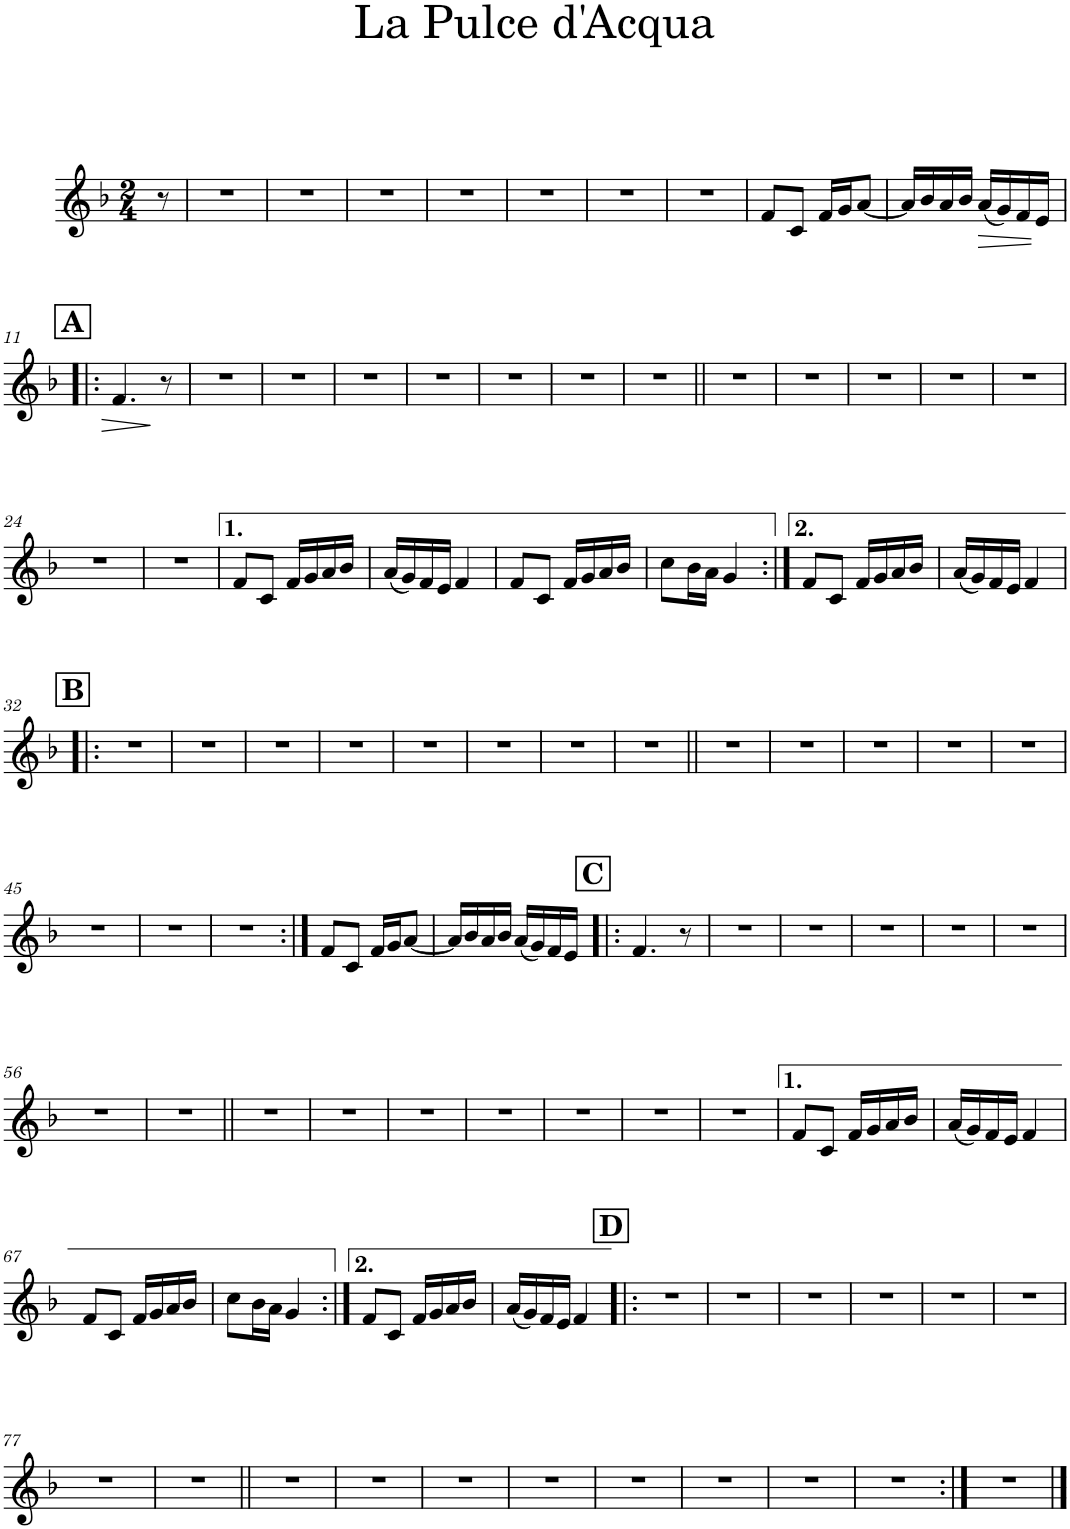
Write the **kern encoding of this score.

**kern	**dynam
*part1	*part1
*staff1	*staff1
*I"Bb Trumpet	*
*I'Bb Tpt.	*
*clefG2	*
*Trd1c2	*
*k[b-]	*
*M2/4	*
=1	=1
8r	.
=2	=2
2r	.
=3	=3
2r	.
=4	=4
2r	.
=5	=5
2r	.
=6	=6
2r	.
=7	=7
2r	.
=8	=8
2r	.
=9	=9
8f/L	.
8c/J	.
16f/LL	.
16g/J	.
[8a/J	.
=10	=10
16a/LL]	.
16b-/	.
16a/	.
16b-/JJ	.
!	!LO:HP:b
(16a/LL	>
16g/)	.
16f/	.
16e/JJ	.
!!LO:LB:g=z
!!LO:REH:place=s1:a:B:cj:fs=14:t=A
=11!|:	=11!|:
4.f/	.
8r	]
=12	=12
2r	.
=13	=13
2r	.
=14	=14
2r	.
=15	=15
2r	.
=16	=16
2r	.
=17	=17
2r	.
=18	=18
2r	.
=19||	=19||
2r	.
=20	=20
2r	.
=21	=21
2r	.
=22	=22
2r	.
=23	=23
2r	.
!!LO:LB:g=z
=24	=24
2r	.
=25	=25
2r	.
=26	=26
8f/L	.
8c/J	.
16f/LL	.
16g/	.
16a/	.
16b-/JJ	.
=27	=27
(16a/LL	.
16g/)	.
16f/	.
16e/JJ	.
4f/	.
=28	=28
8f/L	.
8c/J	.
16f/LL	.
16g/	.
16a/	.
16b-/JJ	.
=29	=29
8cc\L	.
16b-\L	.
16a\JJ	.
4g/	.
=30:|!	=30:|!
8f/L	.
8c/J	.
16f/LL	.
16g/	.
16a/	.
16b-/JJ	.
=31	=31
(16a/LL	.
16g/)	.
16f/	.
16e/JJ	.
4f/	.
!!LO:LB:g=z
!!LO:REH:place=s1:a:B:cj:fs=14:t=B
=32!|:	=32!|:
2r	.
=33	=33
2r	.
=34	=34
2r	.
=35	=35
2r	.
=36	=36
2r	.
=37	=37
2r	.
=38	=38
2r	.
=39	=39
2r	.
=40||	=40||
2r	.
=41	=41
2r	.
=42	=42
2r	.
=43	=43
2r	.
=44	=44
2r	.
!!LO:LB:g=z
=45	=45
2r	.
=46	=46
2r	.
=47	=47
2r	.
=48:|!	=48:|!
8f/L	.
8c/J	.
16f/LL	.
16g/J	.
[8a/J	.
=49	=49
16a/LL]	.
16b-/	.
16a/	.
16b-/JJ	.
(16a/LL	.
16g/)	.
16f/	.
16e/JJ	.
!!LO:REH:place=s1:a:B:cj:fs=14:t=C
=50!|:	=50!|:
4.f/	.
8r	.
=51	=51
2r	.
=52	=52
2r	.
=53	=53
2r	.
=54	=54
2r	.
=55	=55
2r	.
!!LO:LB:g=z
=56	=56
2r	.
=57	=57
2r	.
=58||	=58||
2r	.
=59	=59
2r	.
=60	=60
2r	.
=61	=61
2r	.
=62	=62
2r	.
=63	=63
2r	.
=64	=64
2r	.
=65	=65
8f/L	.
8c/J	.
16f/LL	.
16g/	.
16a/	.
16b-/JJ	.
=66	=66
(16a/LL	.
16g/)	.
16f/	.
16e/JJ	.
4f/	.
!!LO:LB:g=z
=67	=67
8f/L	.
8c/J	.
16f/LL	.
16g/	.
16a/	.
16b-/JJ	.
=68	=68
8cc\L	.
16b-\L	.
16a\JJ	.
4g/	.
=69:|!	=69:|!
8f/L	.
8c/J	.
16f/LL	.
16g/	.
16a/	.
16b-/JJ	.
=70	=70
(16a/LL	.
16g/)	.
16f/	.
16e/JJ	.
4f/	.
!!LO:REH:place=s1:a:B:cj:fs=14:t=D
=71!|:	=71!|:
2r	.
=72	=72
2r	.
=73	=73
2r	.
=74	=74
2r	.
=75	=75
2r	.
=76	=76
2r	.
!!LO:LB:g=z
=77	=77
2r	.
=78	=78
2r	.
=79||	=79||
2r	.
=80	=80
2r	.
=81	=81
2r	.
=82	=82
2r	.
=83	=83
2r	.
=84	=84
2r	.
=85	=85
2r	.
=86	=86
2r	.
=87:|!	=87:|!
2r	.
==	==
*-	*-
